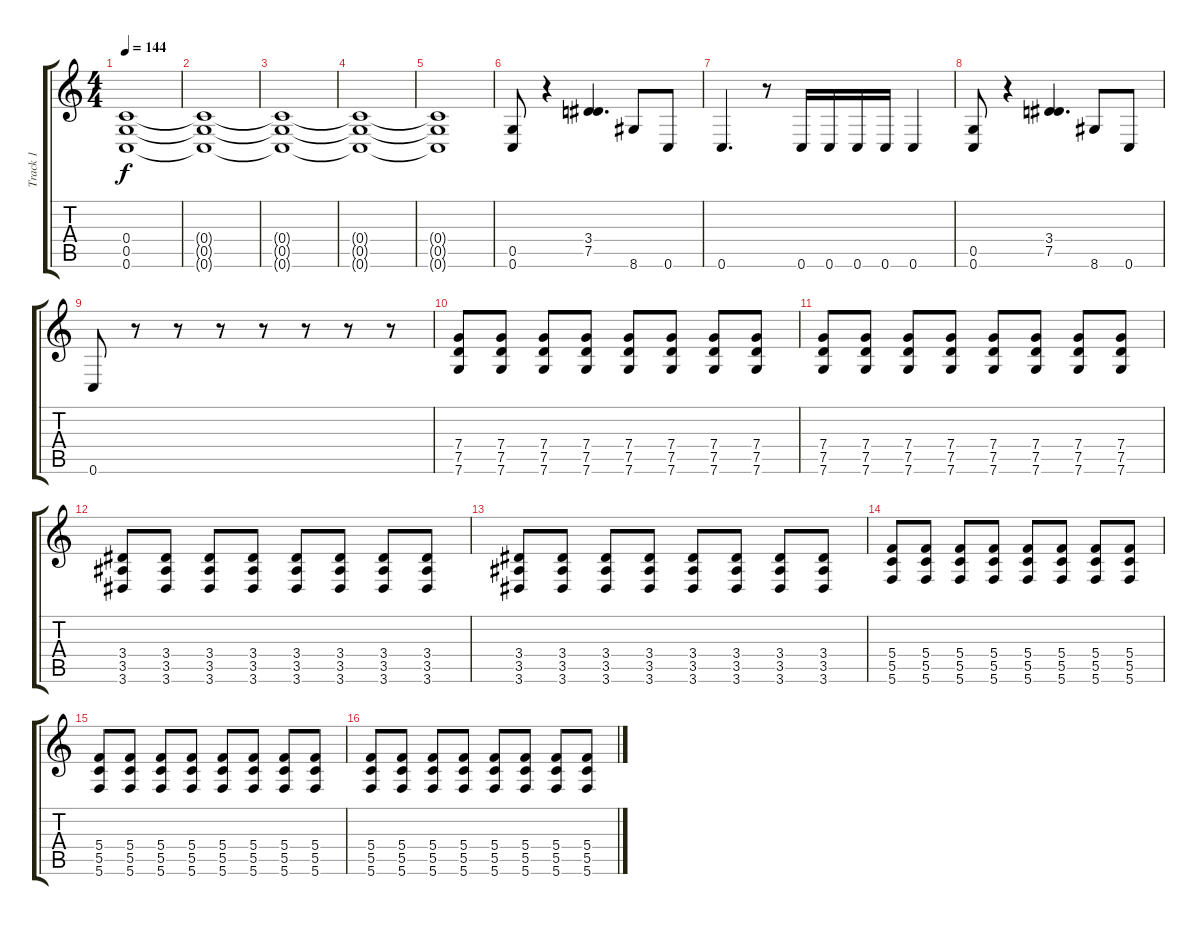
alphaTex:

\track ("Track 1" "Track 1") {instrument distortionguitar}
\staff {score tabs}
\tuning (D4 A3 F3 C3 G2 C2) {hide}
\ts (4 4)
\tempo 144
\clef g2
\ks c
(0.4{t} 0.5{t} 0.6{t}).1{dy f} |
(0.4{t} 0.5{t} 0.6{t}).1{volume 0} |
(0.4{t} 0.5{t} 0.6{t}).1 |
(0.4{t} 0.5{t} 0.6{t}).1 |
(0.4{t} 0.5{t} 0.6{t}).1 |
(0.5 0.6).8{volume 13} r.4 (3.4 7.5).4{d} 8.6.8 0.6.8 |
0.6.4{d} r.8 0.6.16 0.6.16 0.6.16 0.6.16 0.6.4 |
(0.5 0.6).8 r.4 (3.4 7.5).4{d} 8.6.8 0.6.8 |
0.6.8 r.8 r.8 r.8 r.8 r.8 r.8 r.8 |
(7.4 7.5 7.6).8 (7.4 7.5 7.6).8 (7.4 7.5 7.6).8 (7.4 7.5 7.6).8 (7.4 7.5 7.6).8 (7.4 7.5 7.6).8 (7.4 7.5 7.6).8 (7.4 7.5 7.6).8 |
(7.4 7.5 7.6).8 (7.4 7.5 7.6).8 (7.4 7.5 7.6).8 (7.4 7.5 7.6).8 (7.4 7.5 7.6).8 (7.4 7.5 7.6).8 (7.4 7.5 7.6).8 (7.4 7.5 7.6).8 |
(3.4 3.5 3.6).8 (3.4 3.5 3.6).8 (3.4 3.5 3.6).8 (3.4 3.5 3.6).8 (3.4 3.5 3.6).8 (3.4 3.5 3.6).8 (3.4 3.5 3.6).8 (3.4 3.5 3.6).8 |
(3.4 3.5 3.6).8 (3.4 3.5 3.6).8 (3.4 3.5 3.6).8 (3.4 3.5 3.6).8 (3.4 3.5 3.6).8 (3.4 3.5 3.6).8 (3.4 3.5 3.6).8 (3.4 3.5 3.6).8 |
(5.4 5.5 5.6).8 (5.4 5.5 5.6).8 (5.4 5.5 5.6).8 (5.4 5.5 5.6).8 (5.4 5.5 5.6).8 (5.4 5.5 5.6).8 (5.4 5.5 5.6).8 (5.4 5.5 5.6).8 |
(5.4 5.5 5.6).8 (5.4 5.5 5.6).8 (5.4 5.5 5.6).8 (5.4 5.5 5.6).8 (5.4 5.5 5.6).8 (5.4 5.5 5.6).8 (5.4 5.5 5.6).8 (5.4 5.5 5.6).8 |
(5.4 5.5 5.6).8 (5.4 5.5 5.6).8 (5.4 5.5 5.6).8 (5.4 5.5 5.6).8 (5.4 5.5 5.6).8 (5.4 5.5 5.6).8 (5.4 5.5 5.6).8 (5.4 5.5 5.6).8
